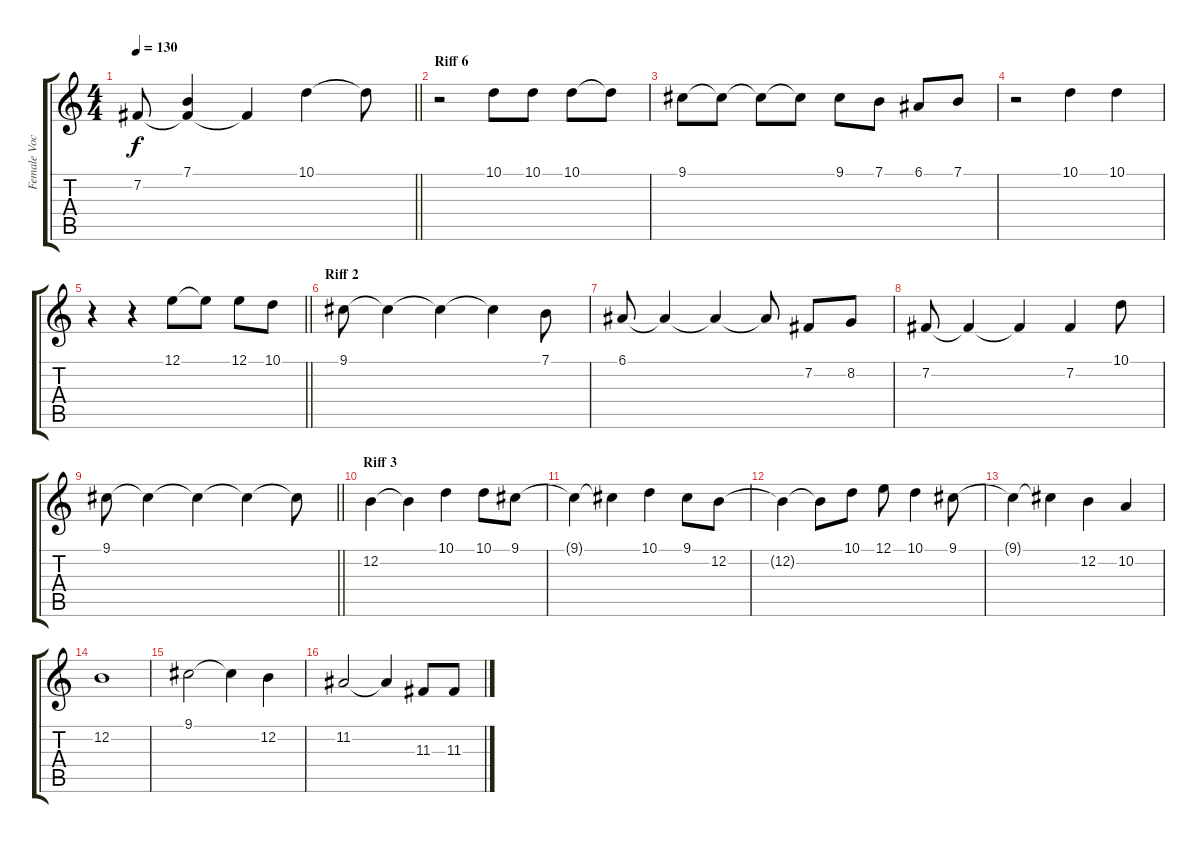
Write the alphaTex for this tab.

\track ("Female Vocals" "Female Voc") {instrument lead6voice}
\staff {score tabs}
\tuning (E4 B3 G3 D3 A2 E2) {hide}
\ts (4 4)
\tempo 130
\clef g2
\barLineRight lightlight
\ks c
7.2{t}.8{dy f} (7.1{t} 7.2{t}).4 7.2{t}.4 10.1.4 10.1{t}.8 |
\section ("" "Riff 6")
r.2 10.1.8 10.1.8 10.1.8 10.1{t}.8 |
9.1.8 9.1{t}.8 9.1{t}.8 9.1{t}.8 9.1.8 7.1.8 6.1.8 7.1.8 |
r.2 10.1.4 10.1.4 |
\barLineRight lightlight
r.4 r.4 12.1.8 12.1{t}.8 12.1.8 10.1.8 |
\section ("" "Riff 2")
9.1.8 9.1{t}.4 9.1{t}.4 9.1{t}.4 7.1.8 |
6.1.8 6.1{t}.4 6.1{t}.4 6.1{t}.8 7.2.8 8.2.8 |
7.2.8 7.2{t}.4 7.2{t}.4 7.2.4 10.1.8 |
\barLineRight lightlight
9.1.8 9.1{t}.4 9.1{t}.4 9.1{t}.4 9.1{t}.8 |
\section ("" "Riff 3")
12.2.4 12.2{t}.4 10.1.4 10.1.8 9.1.8 |
9.1{t}.4 9.1{t}.4 10.1.4 9.1.8 12.2.8 |
12.2{t}.4 12.2{t}.8 10.1.8 12.1.8 10.1.4 9.1.8 |
9.1{t}.4 9.1{t}.4 12.2.4 10.2.4 |
12.2.1 |
9.1.2 9.1{t}.4 12.2.4 |
11.2.2 11.2{t}.4 11.3.8 11.3.8
